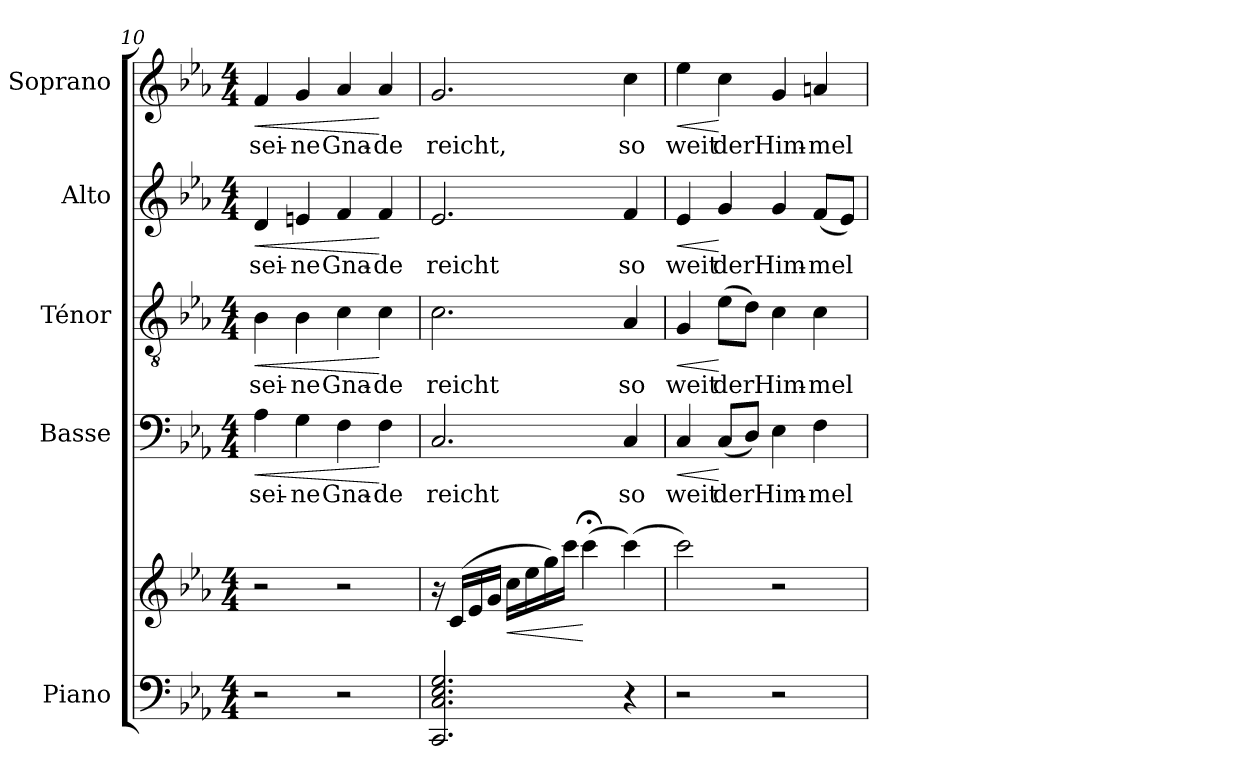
**kern	**kern	**dynam	**kern	**text	**dynam	**kern	**text	**dynam	**kern	**text	**dynam	**kern	**text	**dynam
*part5	*part5	*part5	*part4	*part4	*part4	*part3	*part3	*part3	*part2	*part2	*part2	*part1	*part1	*part1
*staff6	*staff5	*staff5/6	*staff4	*staff4	*staff4	*staff3	*staff3	*staff3	*staff2	*staff2	*staff2	*staff1	*staff1	*staff1
*I"Piano	*	*	*I"Basse	*	*	*I"Ténor	*	*	*I"Alto	*	*	*I"Soprano	*	*
*I'Pia.	*	*	*I'B.	*	*	*I'T.	*	*	*I'A.	*	*	*I'S.	*	*
*clefF4	*clefG2	*	*clefF4	*	*	*clefGv2	*	*	*clefG2	*	*	*clefG2	*	*
*k[b-e-a-]	*k[b-e-a-]	*	*k[b-e-a-]	*	*	*k[b-e-a-]	*	*	*k[b-e-a-]	*	*	*k[b-e-a-]	*	*
*M4/4	*M4/4	*	*M4/4	*	*	*M4/4	*	*	*M4/4	*	*	*M4/4	*	*
=10	=10	=10	=10	=10	=10	=10	=10	=10	=10	=10	=10	=10	=10	=10
!	!	!	!	!LO:LY:b	!LO:HP:b	!	!LO:LY:b	!LO:HP:b	!	!LO:LY:b	!LO:HP:b	!	!LO:LY:b	!LO:HP:b
2r	2r	.	4A-\	sei-	<	4B-\	sei-	<	4d/	sei-	<	4f/	sei-	<
!	!	!	!	!LO:LY:b	!	!	!LO:LY:b	!	!	!LO:LY:b	!	!	!LO:LY:b	!
.	.	.	4G\	-ne	.	4B-\	-ne	.	4en/	-ne	.	4g/	-ne	.
!	!	!	!	!LO:LY:b	!	!	!LO:LY:b	!	!	!LO:LY:b	!	!	!LO:LY:b	!
2r	2r	.	4F\	Gna-	.	4c\	Gna-	.	4f/	Gna-	.	4a-/	Gna-	.
!	!	!	!	!LO:LY:b	!	!	!LO:LY:b	!	!	!LO:LY:b	!	!	!LO:LY:b	!
.	.	.	4F\	-de	[	4c\	-de	[	4f/	-de	[	4a-/	-de	[
!!LO:PB:g=z
=11	=11	=11	=11	=11	=11	=11	=11	=11	=11	=11	=11	=11	=11	=11
!	!	!	!	!LO:LY:b	!	!	!LO:LY:b	!	!	!LO:LY:b	!	!	!LO:LY:b	!
2.CC/ 2.C/ 2.E-/ 2.G/	16r	.	2.C/	reicht	.	2.c\	reicht	.	2.e-i/	reicht	.	2.g/	reicht,	.
.	(16c/LL	.	.	.	.	.	.	.	.	.	.	.	.	.
.	16e-/	.	.	.	.	.	.	.	.	.	.	.	.	.
.	16g/JJ	.	.	.	.	.	.	.	.	.	.	.	.	.
!	!	!LO:HP:b	!	!	!	!	!	!	!	!	!	!	!	!
.	16cc\LL	<	.	.	.	.	.	.	.	.	.	.	.	.
.	16ee-\	.	.	.	.	.	.	.	.	.	.	.	.	.
.	16gg\)	.	.	.	.	.	.	.	.	.	.	.	.	.
.	16ccc\JJ	.	.	.	.	.	.	.	.	.	.	.	.	.
.	(4ccc;<\	[	.	.	.	.	.	.	.	.	.	.	.	.
!	!	!	!	!LO:LY:b	!	!	!LO:LY:b	!	!	!LO:LY:b	!	!	!LO:LY:b	!
4r	(4ccc\)	.	4C/	so	.	4A-/	so	.	4f/	so	.	4cc\	so	.
=12	=12	=12	=12	=12	=12	=12	=12	=12	=12	=12	=12	=12	=12	=12
!	!	!	!	!LO:LY:b	!LO:HP:b	!	!LO:LY:b	!LO:HP:b	!	!LO:LY:b	!LO:HP:b	!	!LO:LY:b	!LO:HP:b
2r	2ccc\)	.	4C/	weit	<	4G/	weit	<	4e-/	weit	<	4ee-\	weit	<
!	!	!	!	!LO:LY:b	!	!	!LO:LY:b	!	!	!LO:LY:b	!	!	!LO:LY:b	!
.	.	.	(8C/L	der	[	(8e-\L	der	[	4g/	der	[	4cc\	der	[
.	.	.	8D/J)	.	.	8d\J)	.	.	.	.	.	.	.	.
!	!	!	!	!LO:LY:b	!	!	!LO:LY:b	!	!	!LO:LY:b	!	!	!LO:LY:b	!
2r	2r	.	4E-\	Him-	.	4c\	Him-	.	4g/	Him-	.	4g/	Him-	.
!	!	!	!	!LO:LY:b	!	!	!LO:LY:b	!	!	!LO:LY:b	!	!	!LO:LY:b	!
.	.	.	4F\	-mel	.	4c\	-mel	.	(8f/L	-mel	.	4an/	-mel	.
.	.	.	.	.	.	.	.	.	8e-/J)	.	.	.	.	.
=	=	=	=	=	=	=	=	=	=	=	=	=	=	=
*-	*-	*-	*-	*-	*-	*-	*-	*-	*-	*-	*-	*-	*-	*-
